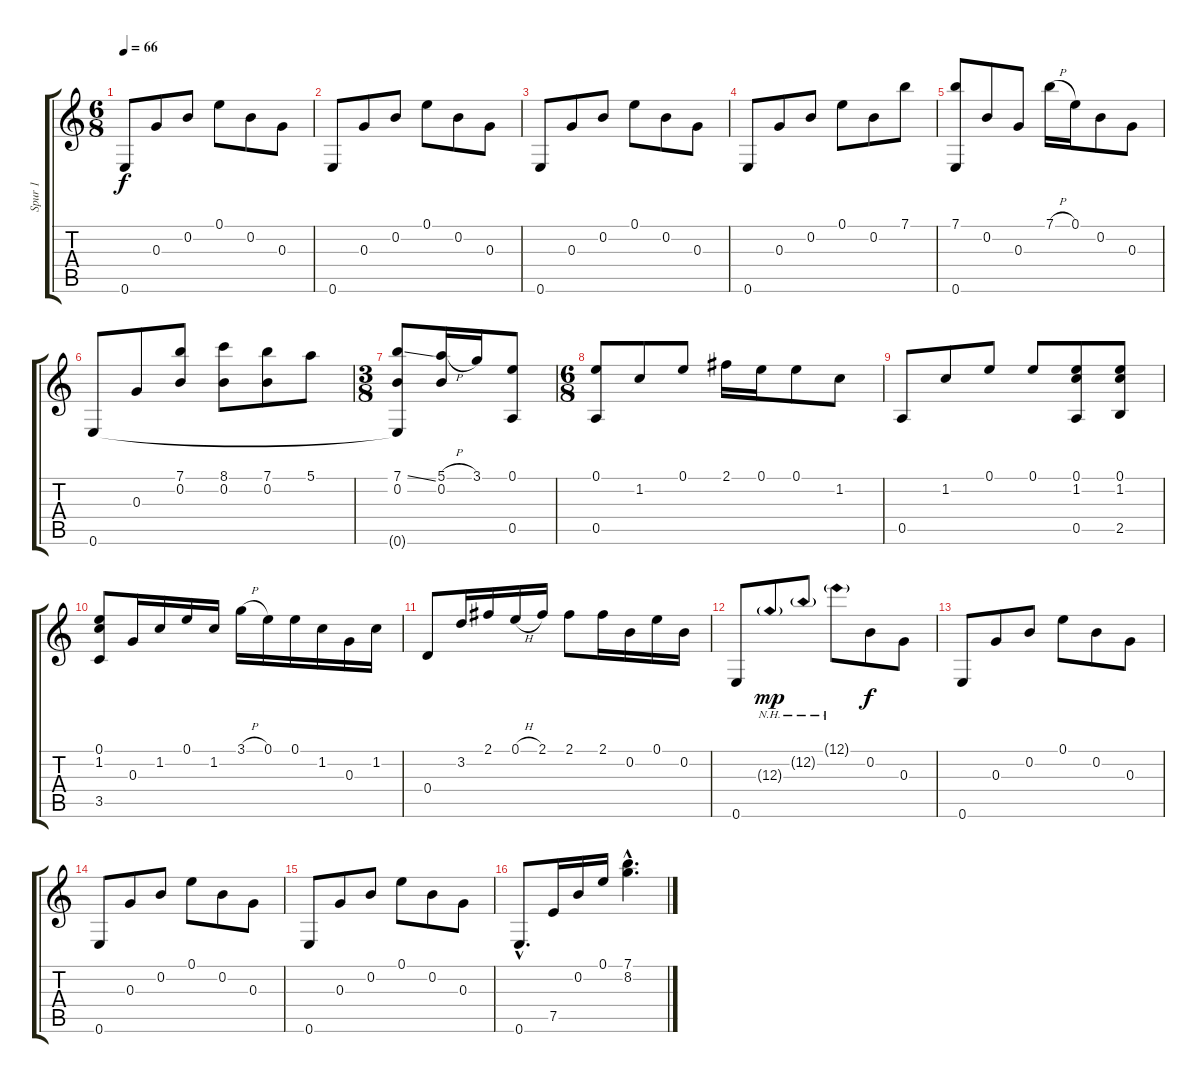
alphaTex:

\track ("Spur 1" "Spur 1") {instrument acousticguitarsteel}
\staff {score tabs}
\tuning (E4 B3 G3 D3 A2 E2) {hide}
\ts (6 8)
\tempo 66
\tempo 60
\tempo 66
\clef g2
\ks c
0.6.8{dy f instrument acousticguitarsteel} 0.3.8 0.2.8 0.1.8 0.2.8 0.3.8 |
0.6.8 0.3.8 0.2.8 0.1.8 0.2.8 0.3.8 |
0.6.8 0.3.8 0.2.8 0.1.8 0.2.8 0.3.8 |
0.6.8 0.3.8 0.2.8 0.1.8 0.2.8 7.1.8 |
(7.1 0.6).8 0.2.8 0.3.8 7.1{h}.16 0.1.16 0.2.8 0.3.8 |
0.6.8 0.3.8 (7.1 0.2).8 (8.1 0.2).8 (7.1 0.2).8 5.1.8 |
\ts (3 8)
(7.1{ss} 0.2 0.6{t}).8 (5.1{h} 0.2).16 3.1.16 (0.1 0.5).8 |
\ts (6 8)
(0.1 0.5).8 1.2.8 0.1.8 2.1.16 0.1.16 0.1.8 1.2.8 |
0.5.8 1.2.8 0.1.8 0.1.8 (0.1 1.2 0.5).8 (0.1 1.2 2.5).8 |
(0.1 1.2 3.5).8 0.3.16 1.2.16 0.1.16 1.2.16 3.1{h}.16 0.1.16 0.1.16 1.2.16 0.3.16 1.2.16 |
0.4.8 3.2.16 2.1.16 0.1{h}.16 2.1.16 2.1.8 2.1.16 0.2.16 0.1.16 0.2.16 |
0.6.8 12.3{nh g}.8{dy mp} 12.2{nh g}.8 12.1{nh g}.8 0.2.8{dy f} 0.3.8 |
0.6.8 0.3.8 0.2.8 0.1.8 0.2.8 0.3.8 |
0.6.8 0.3.8 0.2.8 0.1.8 0.2.8 0.3.8 |
0.6.8 0.3.8 0.2.8 0.1.8 0.2.8 0.3.8 |
0.6{hac}.8{d} 7.5.16 0.2.16 0.1.16 (7.1{hac} 8.2{hac}).4{d}
